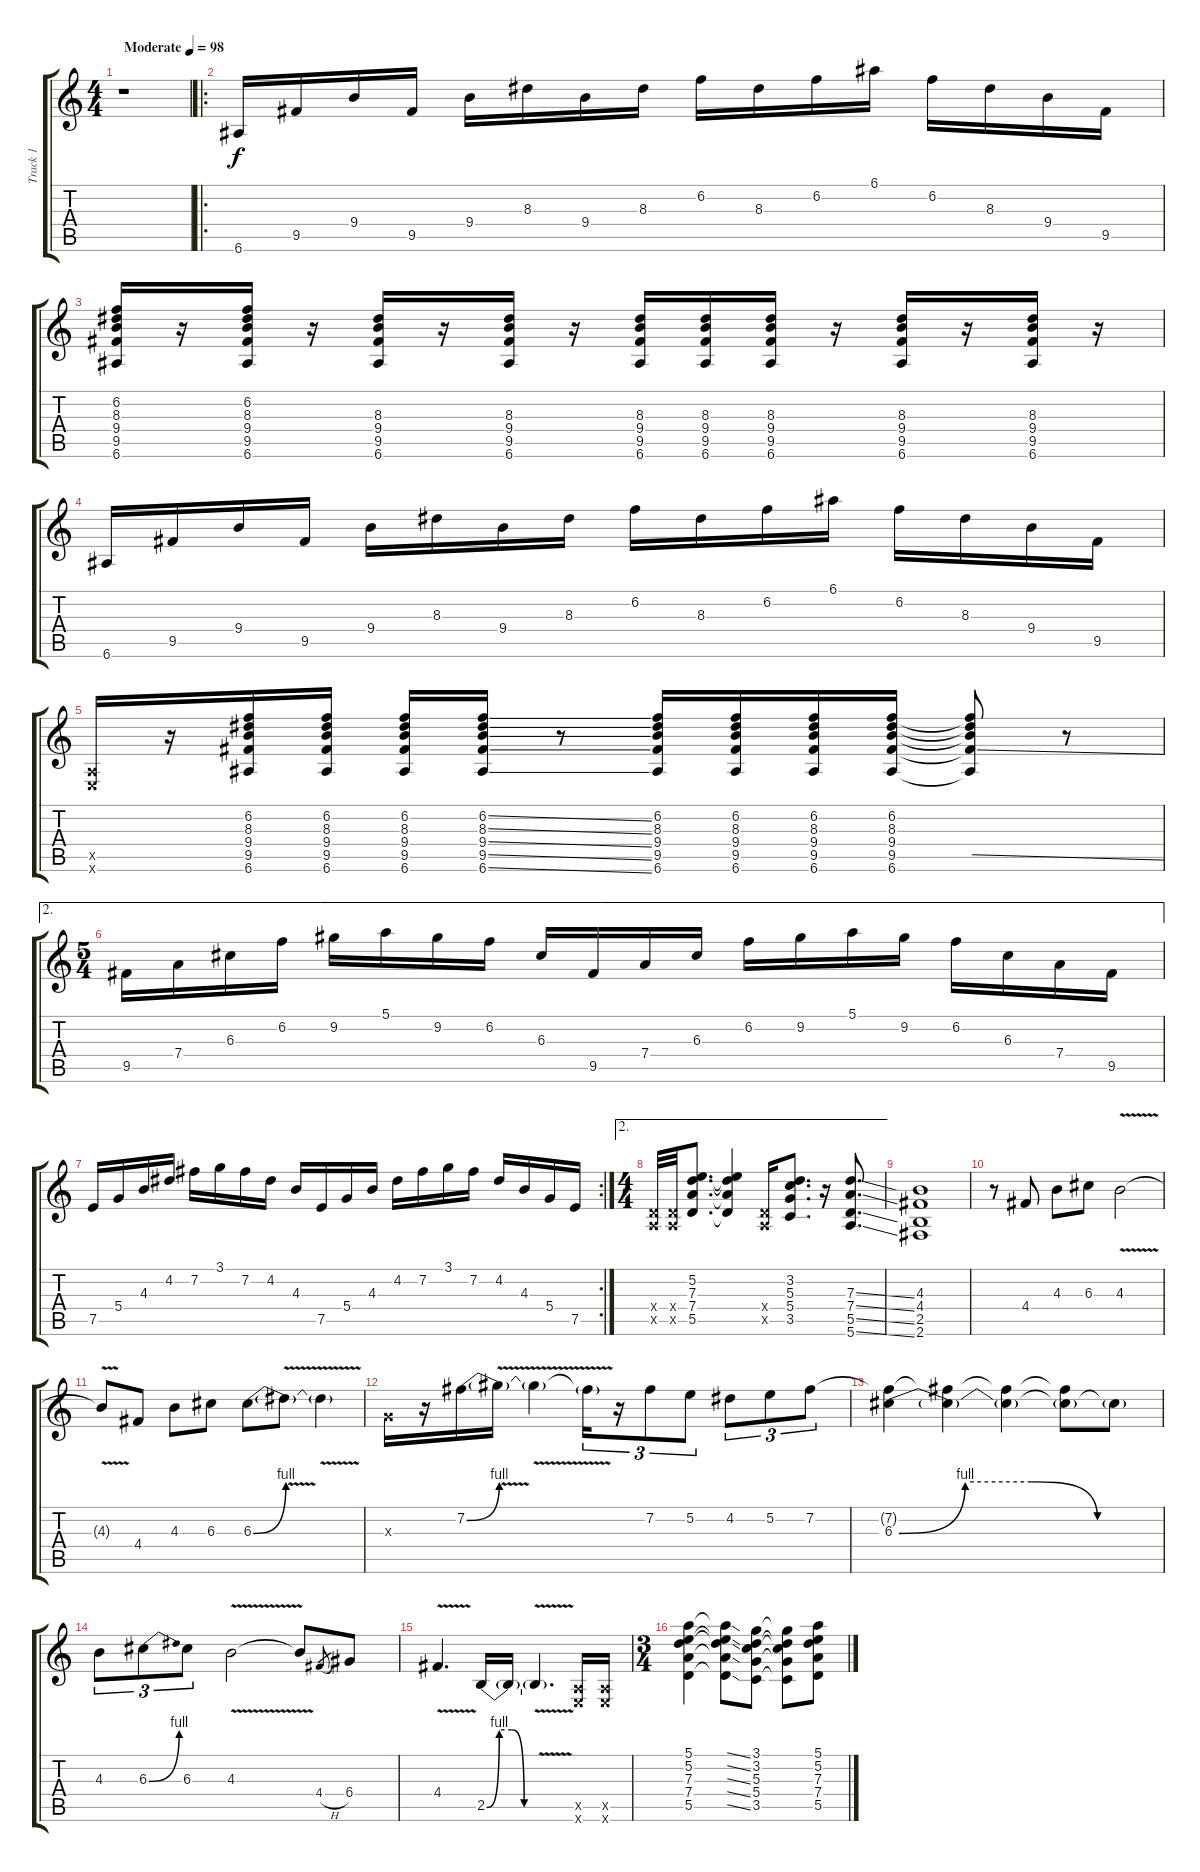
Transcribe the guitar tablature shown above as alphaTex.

\track ("Track 1" "Track 1") {instrument acousticguitarsteel}
\staff {score tabs}
\tuning (E4 B3 G3 D3 A2 E2) {hide}
\ts (4 4)
\tempo (98 "Moderate")
\clef g2
\ks c
r.1{dy f instrument acousticguitarsteel} |
\ro
6.6.16 9.5.16 9.4.16 9.5.16 9.4.16 8.3.16 9.4.16 8.3.16 6.2.16 8.3.16 6.2.16 6.1.16 6.2.16 8.3.16 9.4.16 9.5.16 |
(6.2 8.3 9.4 9.5 6.6).16 r.16 (6.2 8.3 9.4 9.5 6.6).16 r.16 (8.3 9.4 9.5 6.6).16 r.16 (8.3 9.4 9.5 6.6).16 r.16 (8.3 9.4 9.5 6.6).16 (8.3 9.4 9.5 6.6).16 (8.3 9.4 9.5 6.6).16 r.16 (8.3 9.4 9.5 6.6).16 r.16 (8.3 9.4 9.5 6.6).16 r.16 |
6.6.16 9.5.16 9.4.16 9.5.16 9.4.16 8.3.16 9.4.16 8.3.16 6.2.16 8.3.16 6.2.16 6.1.16 6.2.16 8.3.16 9.4.16 9.5.16 |
(0.5{x} 0.6{x}).16 r.16 (6.2 8.3 9.4 9.5 6.6).16 (6.2 8.3 9.4 9.5 6.6).16 (6.2 8.3 9.4 9.5 6.6).16 (6.2{ss} 8.3{ss} 9.4{ss} 9.5{ss} 6.6{ss}).16 r.8 (6.2 8.3 9.4 9.5 6.6).16 (6.2 8.3 9.4 9.5 6.6).16 (6.2 8.3 9.4 9.5 6.6).16 (6.2 8.3 9.4 9.5 6.6).16 (6.2{t} 8.3{t} 9.4{t} 9.5{ss t} 6.6{t}).8 r.8 |
\ae 2
\ts (5 4)
9.5.16 7.4.16 6.3.16 6.2.16 9.2.16 5.1.16 9.2.16 6.2.16 6.3.16 9.5.16 7.4.16 6.3.16 6.2.16 9.2.16 5.1.16 9.2.16 6.2.16 6.3.16 7.4.16 9.5.16 |
\rc 2
7.5.16 5.4.16 4.3.16 4.2.16 7.2.16 3.1.16 7.2.16 4.2.16 4.3.16 7.5.16 5.4.16 4.3.16 4.2.16 7.2.16 3.1.16 7.2.16 4.2.16 4.3.16 5.4.16 7.5.16 |
\ae 2
\ts (4 4)
(0.4{x} 0.5{x}).32 (0.4{x} 0.5{x}).32 (5.2 7.3 7.4 5.5).8{d} (5.2{t} 7.3{t} 7.4{t} 5.5{t}).4 (0.4{x} 0.5{x}).16 (3.2 5.3 5.4 3.5).8{d} r.16 (7.3{ss} 7.4{ss} 5.5{ss} 5.6{ss}).8{d} |
(4.3 4.4 2.5 2.6).1 |
r.8 4.4.8 4.3.8 6.3.8 4.3{v}.2 |
4.3{v t}.8 4.4.8 4.3.8 6.3.8 6.3{be (bend 0 0 60 4)}.8 6.3{v t}.8 6.3{v t}.4 |
0.3{x}.16 r.16 7.2{be (bend 0 0 60 4)}.16 7.2{v t}.16 7.2{v t}.4 7.2{v t}.16{tu (3 2)} r.16{tu (3 2)} 7.2.8{tu (3 2)} 5.2.8{tu (3 2)} 4.2.8{tu (3 2)} 5.2.8{tu (3 2)} 7.2.8{tu (3 2)} |
(7.2{t} 6.3{be (custom 0 0 15 4 30 4 45 0 60 0)}).4 (7.2{t} 6.3{t}).4 (7.2{t} 6.3{t}).4 (7.2{t} 6.3{t}).8 6.3{t}.8 |
4.3.8{tu (3 2)} 6.3{be (bend 0 0 60 4)}.8{tu (3 2)} 6.3.8{tu (3 2)} 4.3{v}.2 4.3{v t}.8 4.4{h}.8{gr} 6.4.8 |
4.4{v}.4{d} 2.5{be (custom 0 0 15 4 30 4 45 0 60 0)}.16 2.5{t}.16 2.5{v t}.4{d} (0.5{x} 0.6{x}).16 (0.5{x} 0.6{x}).16 |
\ts (3 4)
(5.1 5.2 7.3 7.4 5.5).4 (5.1{ss t} 5.2{ss t} 7.3{ss t} 7.4{ss t} 5.5{ss t}).8 (3.1 3.2 5.3 5.4 3.5).8 (3.1{t} 3.2{t} 5.3{t} 5.4{t} 3.5{t}).8 (5.1 5.2 7.3 7.4 5.5).8
